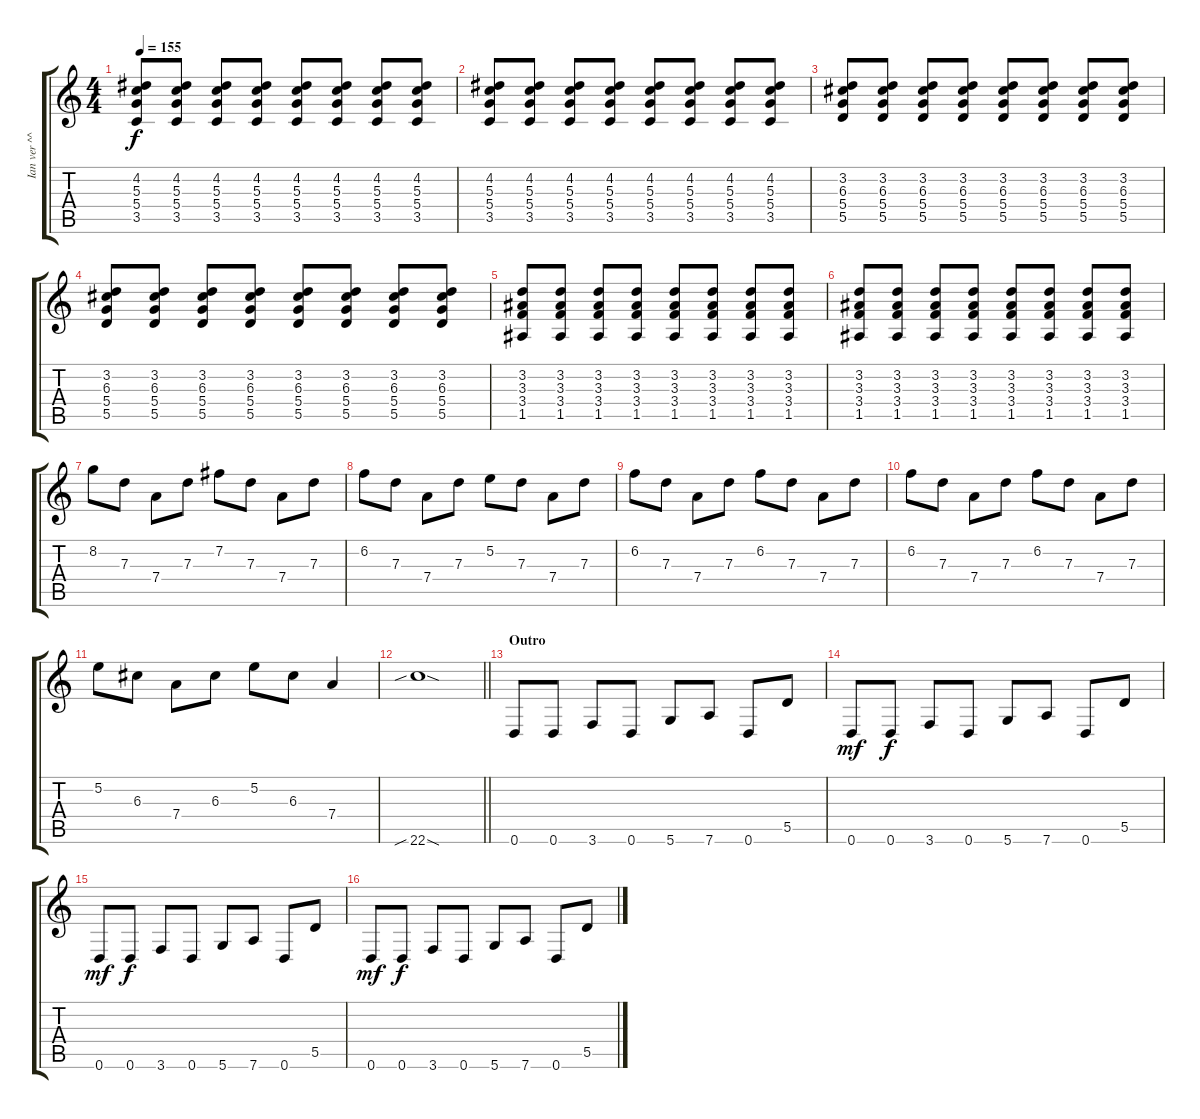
\track ("Ian ver ^^" "Ian ver ^^") {instrument acousticguitarsteel}
\staff {score tabs}
\tuning (E4 B3 G3 D3 A2 D2) {hide}
\ts (4 4)
\tempo 155
\clef g2
\ks c
(4.2 5.3 5.4 3.5).8{dy f} (4.2 5.3 5.4 3.5).8 (4.2 5.3 5.4 3.5).8 (4.2 5.3 5.4 3.5).8 (4.2 5.3 5.4 3.5).8 (4.2 5.3 5.4 3.5).8 (4.2 5.3 5.4 3.5).8 (4.2 5.3 5.4 3.5).8 |
(4.2 5.3 5.4 3.5).8 (4.2 5.3 5.4 3.5).8 (4.2 5.3 5.4 3.5).8 (4.2 5.3 5.4 3.5).8 (4.2 5.3 5.4 3.5).8 (4.2 5.3 5.4 3.5).8 (4.2 5.3 5.4 3.5).8 (4.2 5.3 5.4 3.5).8 |
(3.2 6.3 5.4 5.5).8 (3.2 6.3 5.4 5.5).8 (3.2 6.3 5.4 5.5).8 (3.2 6.3 5.4 5.5).8 (3.2 6.3 5.4 5.5).8 (3.2 6.3 5.4 5.5).8 (3.2 6.3 5.4 5.5).8 (3.2 6.3 5.4 5.5).8 |
(3.2 6.3 5.4 5.5).8 (3.2 6.3 5.4 5.5).8 (3.2 6.3 5.4 5.5).8 (3.2 6.3 5.4 5.5).8 (3.2 6.3 5.4 5.5).8 (3.2 6.3 5.4 5.5).8 (3.2 6.3 5.4 5.5).8 (3.2 6.3 5.4 5.5).8 |
(3.2 3.3 3.4 1.5).8 (3.2 3.3 3.4 1.5).8 (3.2 3.3 3.4 1.5).8 (3.2 3.3 3.4 1.5).8 (3.2 3.3 3.4 1.5).8 (3.2 3.3 3.4 1.5).8 (3.2 3.3 3.4 1.5).8 (3.2 3.3 3.4 1.5).8 |
(3.2 3.3 3.4 1.5).8 (3.2 3.3 3.4 1.5).8 (3.2 3.3 3.4 1.5).8 (3.2 3.3 3.4 1.5).8 (3.2 3.3 3.4 1.5).8 (3.2 3.3 3.4 1.5).8 (3.2 3.3 3.4 1.5).8 (3.2 3.3 3.4 1.5).8 |
8.2.8 7.3.8 7.4.8 7.3.8 7.2.8 7.3.8 7.4.8 7.3.8 |
6.2.8 7.3.8 7.4.8 7.3.8 5.2.8 7.3.8 7.4.8 7.3.8 |
6.2.8 7.3.8 7.4.8 7.3.8 6.2.8 7.3.8 7.4.8 7.3.8 |
6.2.8 7.3.8 7.4.8 7.3.8 6.2.8 7.3.8 7.4.8 7.3.8 |
5.2.8 6.3.8 7.4.8 6.3.8 5.2.8 6.3.8 7.4.4 |
\barLineRight lightlight
22.6{sib sod}.1 |
\section ("" "Outro")
0.6.8{volume 12} 0.6.8 3.6.8 0.6.8 5.6.8 7.6.8 0.6.8 5.5.8 |
0.6.8{dy mf} 0.6.8{dy f} 3.6.8 0.6.8 5.6.8 7.6.8 0.6.8 5.5.8 |
0.6.8{dy mf} 0.6.8{dy f} 3.6.8 0.6.8 5.6.8 7.6.8 0.6.8 5.5.8 |
0.6.8{dy mf} 0.6.8{dy f} 3.6.8 0.6.8 5.6.8 7.6.8 0.6.8 5.5.8
